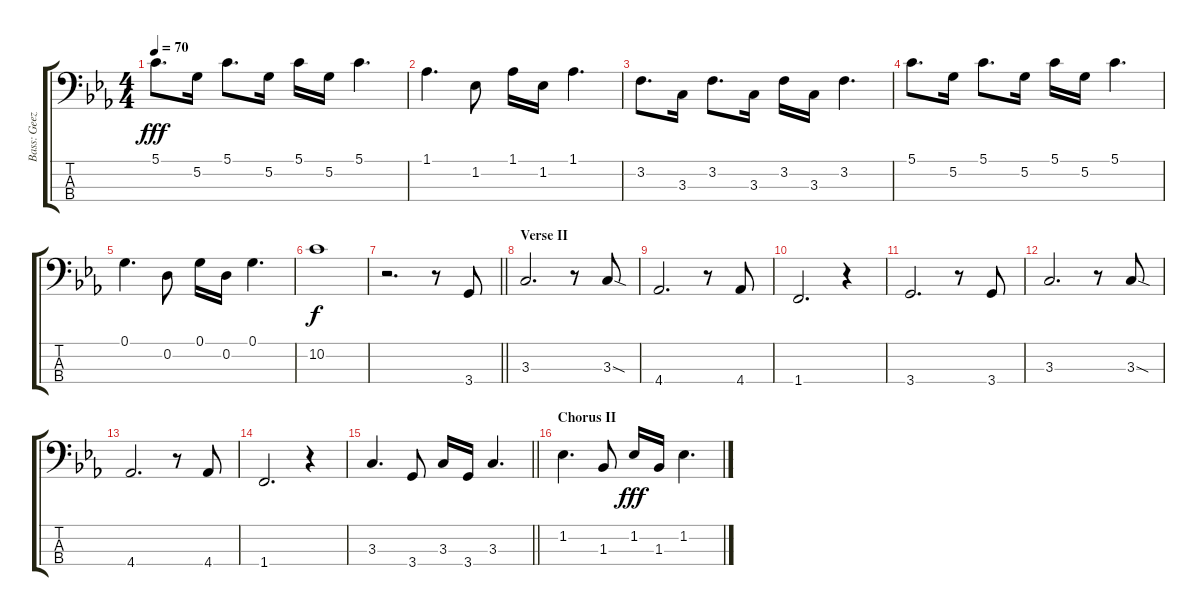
\track ("Bass: Geezer" "Bass: Geez") {instrument electricbassfinger}
\staff {score tabs}
\tuning (G2 D2 A1 E1) {hide}
\ts (4 4)
\tempo 70
\clef f4
\ks eb
5.1.8{d dy fff} 5.2.16 5.1.8{d} 5.2.16 5.1.16 5.2.16 5.1.4{d} |
1.1.4{d} 1.2.8 1.1.16 1.2.16 1.1.4{d} |
3.2.8{d} 3.3.16 3.2.8{d} 3.3.16 3.2.16 3.3.16 3.2.4{d} |
5.1.8{d} 5.2.16 5.1.8{d} 5.2.16 5.1.16 5.2.16 5.1.4{d} |
0.1.4{d} 0.2.8 0.1.16 0.2.16 0.1.4{d} |
10.2.1{dy f} |
\barLineRight lightlight
r.2{d} r.8 3.4.8 |
\section ("" "Verse II")
3.3.2{d} r.8 3.3{sod}.8 |
4.4.2{d} r.8 4.4.8 |
1.4.2{d} r.4 |
3.4.2{d} r.8 3.4.8 |
3.3.2{d} r.8 3.3{sod}.8 |
4.4.2{d} r.8 4.4.8 |
1.4.2{d} r.4 |
\barLineRight lightlight
3.3.4{d} 3.4.8 3.3.16 3.4.16 3.3.4{d} |
\section ("" "Chorus II")
1.2.4{d} 1.3.8 1.2.16{dy fff} 1.3.16 1.2.4{d}
